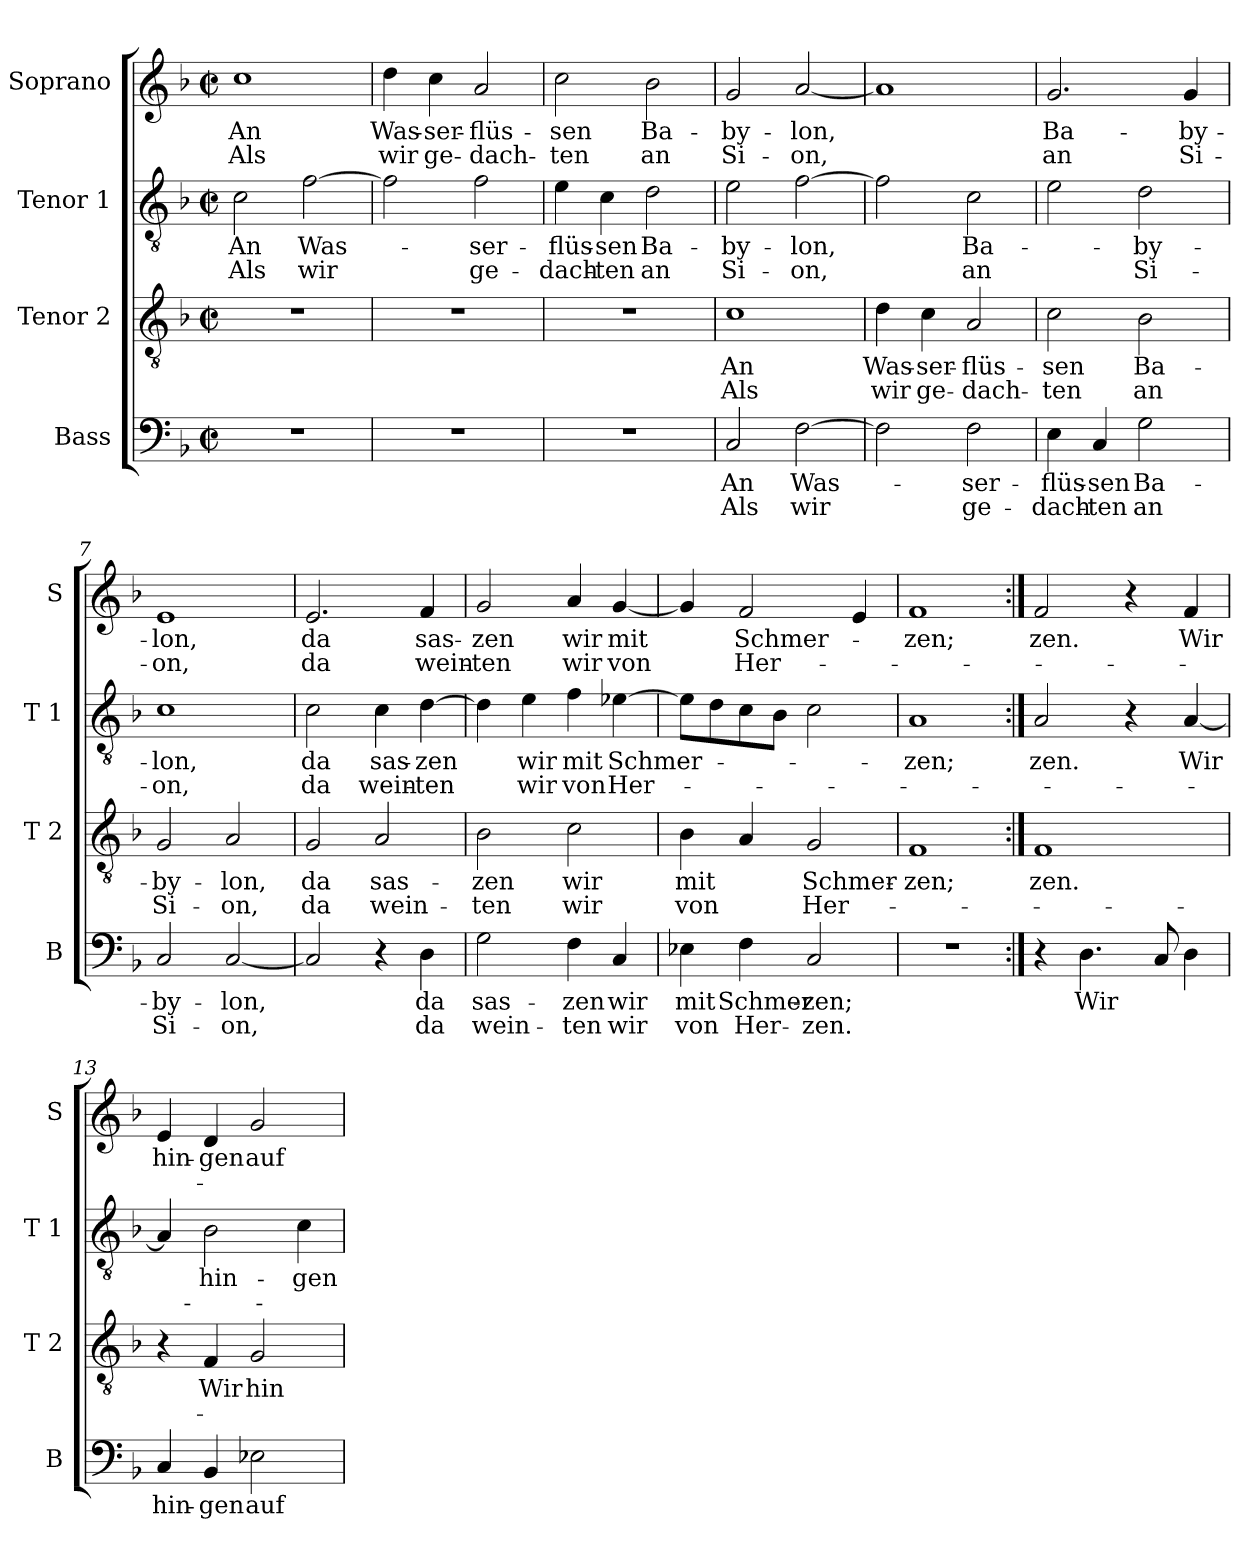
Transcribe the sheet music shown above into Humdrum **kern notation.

**kern	**text	**text	**kern	**text	**text	**kern	**text	**text	**kern	**text	**text
*part4	*part4	*part4	*part3	*part3	*part3	*part2	*part2	*part2	*part1	*part1	*part1
*staff4	*staff4	*staff4	*staff3	*staff3	*staff3	*staff2	*staff2	*staff2	*staff1	*staff1	*staff1
*I"Bass	*	*	*I"Tenor 2	*	*	*I"Tenor 1	*	*	*I"Soprano	*	*
*I'B	*	*	*I'T 2	*	*	*I'T 1	*	*	*I'S	*	*
*clefF4	*	*	*clefGv2	*	*	*clefGv2	*	*	*clefG2	*	*
*k[b-]	*	*	*k[b-]	*	*	*k[b-]	*	*	*k[b-]	*	*
*F:	*	*	*F:	*	*	*F:	*	*	*F:	*	*
*M2/2	*	*	*M2/2	*	*	*M2/2	*	*	*M2/2	*	*
*met(c|)	*	*	*met(c|)	*	*	*met(c|)	*	*	*met(c|)	*	*
=1	=1	=1	=1	=1	=1	=1	=1	=1	=1	=1	=1
!	!	!	!	!	!	!	!LO:LY:b	!LO:LY:b	!	!LO:LY:b	!LO:LY:b
1r	.	.	1r	.	.	2c\	An	Als	1cc	An	Als
!	!	!	!	!	!	!	!LO:LY:b	!LO:LY:b	!	!	!
.	.	.	.	.	.	[2f\	Was-	wir	.	.	.
=2	=2	=2	=2	=2	=2	=2	=2	=2	=2	=2	=2
!	!	!	!	!	!	!	!	!	!	!LO:LY:b	!LO:LY:b
1r	.	.	1r	.	.	2f\]	.	.	4dd\	Was-	wir
!	!	!	!	!	!	!	!	!	!	!LO:LY:b	!LO:LY:b
.	.	.	.	.	.	.	.	.	4cc\	-ser-	ge-
!	!	!	!	!	!	!	!LO:LY:b	!LO:LY:b	!	!LO:LY:b	!LO:LY:b
.	.	.	.	.	.	2f\	-ser-	ge-	2a/	-flüs-	-dach-
=3	=3	=3	=3	=3	=3	=3	=3	=3	=3	=3	=3
!	!	!	!	!	!	!	!LO:LY:b	!LO:LY:b	!	!LO:LY:b	!LO:LY:b
1r	.	.	1r	.	.	4e\	-flüs-	-dach-	2cc\	-sen	-ten
!	!	!	!	!	!	!	!LO:LY:b	!LO:LY:b	!	!	!
.	.	.	.	.	.	4c\	-sen	-ten	.	.	.
!	!	!	!	!	!	!	!LO:LY:b	!LO:LY:b	!	!LO:LY:b	!LO:LY:b
.	.	.	.	.	.	2d\	Ba-	an	2b-\	Ba-	an
=4	=4	=4	=4	=4	=4	=4	=4	=4	=4	=4	=4
!	!LO:LY:b	!LO:LY:b	!	!LO:LY:b	!LO:LY:b	!	!LO:LY:b	!LO:LY:b	!	!LO:LY:b	!LO:LY:b
2C/	An	Als	1c	An	Als	2e\	-by-	Si-	2g/	-by-	Si-
!	!LO:LY:b	!LO:LY:b	!	!	!	!	!LO:LY:b	!LO:LY:b	!	!LO:LY:b	!LO:LY:b
[2F\	Was-	wir	.	.	.	[2f\	-lon,	-on,	[2a/	-lon,	-on,
=5	=5	=5	=5	=5	=5	=5	=5	=5	=5	=5	=5
!	!	!	!	!LO:LY:b	!LO:LY:b	!	!	!	!	!	!
2F\]	.	.	4d\	Was-	wir	2f\]	.	.	1a]	.	.
!	!	!	!	!LO:LY:b	!LO:LY:b	!	!	!	!	!	!
.	.	.	4c\	-ser-	ge-	.	.	.	.	.	.
!	!LO:LY:b	!LO:LY:b	!	!LO:LY:b	!LO:LY:b	!	!LO:LY:b	!LO:LY:b	!	!	!
2F\	-ser-	ge-	2A/	-flüs-	-dach-	2c\	Ba-	an	.	.	.
!!LO:LB:g=z
=6	=6	=6	=6	=6	=6	=6	=6	=6	=6	=6	=6
!	!LO:LY:b	!LO:LY:b	!	!LO:LY:b	!LO:LY:b	!	!	!	!	!LO:LY:b	!LO:LY:b
4E\	-flüs-	-dach-	2c\	-sen	-ten	2e\	.	.	2.g/	Ba-	an
!	!LO:LY:b	!LO:LY:b	!	!	!	!	!	!	!	!	!
4C/	-sen	-ten	.	.	.	.	.	.	.	.	.
!	!LO:LY:b	!LO:LY:b	!	!LO:LY:b	!LO:LY:b	!	!LO:LY:b	!LO:LY:b	!	!	!
2G\	Ba-	an	2B-\	Ba-	an	2d\	-by-	Si-	.	.	.
!	!	!	!	!	!	!	!	!	!	!LO:LY:b	!LO:LY:b
.	.	.	.	.	.	.	.	.	4g/	-by-	Si-
=7	=7	=7	=7	=7	=7	=7	=7	=7	=7	=7	=7
!	!LO:LY:b	!LO:LY:b	!	!LO:LY:b	!LO:LY:b	!	!LO:LY:b	!LO:LY:b	!	!LO:LY:b	!LO:LY:b
2C/	-by-	Si-	2G/	-by-	Si-	1c	-lon,	-on,	1e	-lon,	-on,
!	!LO:LY:b	!LO:LY:b	!	!LO:LY:b	!LO:LY:b	!	!	!	!	!	!
[2C/	-lon,	-on,	2A/	-lon,	-on,	.	.	.	.	.	.
=8	=8	=8	=8	=8	=8	=8	=8	=8	=8	=8	=8
!	!	!	!	!LO:LY:b	!LO:LY:b	!	!LO:LY:b	!LO:LY:b	!	!LO:LY:b	!LO:LY:b
2C/]	.	.	2G/	da	da	2c\	da	da	2.e/	da	da
!	!	!	!	!LO:LY:b	!LO:LY:b	!	!LO:LY:b	!LO:LY:b	!	!	!
4r	.	.	2A/	sas-	wein-	4c\	sas-	wein-	.	.	.
!	!LO:LY:b	!LO:LY:b	!	!	!	!	!LO:LY:b	!LO:LY:b	!	!LO:LY:b	!LO:LY:b
4D\	da	da	.	.	.	[4d\	-zen	-ten	4f/	sas-	wein-
=9	=9	=9	=9	=9	=9	=9	=9	=9	=9	=9	=9
!	!LO:LY:b	!LO:LY:b	!	!LO:LY:b	!LO:LY:b	!	!	!	!	!LO:LY:b	!LO:LY:b
2G\	sas-	wein-	2B-\	-zen	-ten	4d\]	.	.	2g/	-zen	-ten
!	!	!	!	!	!	!	!LO:LY:b	!LO:LY:b	!	!	!
.	.	.	.	.	.	4e\	wir	wir	.	.	.
!	!LO:LY:b	!LO:LY:b	!	!LO:LY:b	!LO:LY:b	!	!LO:LY:b	!LO:LY:b	!	!LO:LY:b	!LO:LY:b
4F\	-zen	-ten	2c\	wir	wir	4f\	mit	von	4a/	wir	wir
!	!LO:LY:b	!LO:LY:b	!	!	!	!	!LO:LY:b	!LO:LY:b	!	!LO:LY:b	!LO:LY:b
4C/	wir	wir	.	.	.	[4e-X\	Schmer-	Her-	[4g/	mit	von
=10	=10	=10	=10	=10	=10	=10	=10	=10	=10	=10	=10
!	!LO:LY:b	!LO:LY:b	!	!LO:LY:b	!LO:LY:b	!	!	!	!	!	!
4E-X\	mit	von	4B-\	mit	von	8e-\L]	.	.	4g/]	.	.
.	.	.	.	.	.	8d\	.	.	.	.	.
!	!LO:LY:b	!LO:LY:b	!	!	!	!	!	!	!	!LO:LY:b	!LO:LY:b
4F\	Schmer-	Her-	4A/	.	.	8c\	.	.	2f/	Schmer-	Her-
.	.	.	.	.	.	8B-\J	.	.	.	.	.
!	!LO:LY:b	!LO:LY:b	!	!LO:LY:b	!LO:LY:b	!	!	!	!	!	!
2C/	-zen;	-zen.	2G/	Schmer-	Her-	2c\	.	.	.	.	.
.	.	.	.	.	.	.	.	.	4e/	.	.
=11	=11	=11	=11	=11	=11	=11	=11	=11	=11	=11	=11
!	!	!	!	!LO:LY:b	!	!	!LO:LY:b	!	!	!LO:LY:b	!
1r	.	.	1F	-zen;	.	1A	-zen;	.	1f	-zen;	.
!!LO:PB:g=z
=12:|!	=12:|!	=12:|!	=12:|!	=12:|!	=12:|!	=12:|!	=12:|!	=12:|!	=12:|!	=12:|!	=12:|!
!	!	!	!	!LO:LY:b	!	!	!LO:LY:b	!	!	!LO:LY:b	!
4r	.	.	1F	zen.	.	2A/	zen.	.	2f/	zen.	.
!	!LO:LY:b	!	!	!	!	!	!	!	!	!	!
4.D\	Wir	.	.	.	.	.	.	.	.	.	.
.	.	.	.	.	.	4r	.	.	4r	.	.
8C/	.	.	.	.	.	.	.	.	.	.	.
!	!	!	!	!	!	!	!LO:LY:b	!	!	!LO:LY:b	!
4D\	.	.	.	.	.	[4A/	Wir	.	4f/	Wir	.
=13	=13	=13	=13	=13	=13	=13	=13	=13	=13	=13	=13
!	!LO:LY:b	!	!	!	!	!	!	!	!	!LO:LY:b	!
4C/	hin-	.	4r	.	.	4A/]	.	.	4e/	hin-	.
!	!LO:LY:b	!	!	!LO:LY:b	!	!	!LO:LY:b	!	!	!LO:LY:b	!
4BB-/	-gen	.	4F/	Wir	.	2B-\	hin-	.	4d/	-gen	.
!	!LO:LY:b	!	!	!LO:LY:b	!	!	!	!	!	!LO:LY:b	!
2E-X\	auf	.	2G/	hin-	.	.	.	.	2g/	auf	.
!	!	!	!	!	!	!	!LO:LY:b	!	!	!	!
.	.	.	.	.	.	4c\	-gen	.	.	.	.
=	=	=	=	=	=	=	=	=	=	=	=
*-	*-	*-	*-	*-	*-	*-	*-	*-	*-	*-	*-
